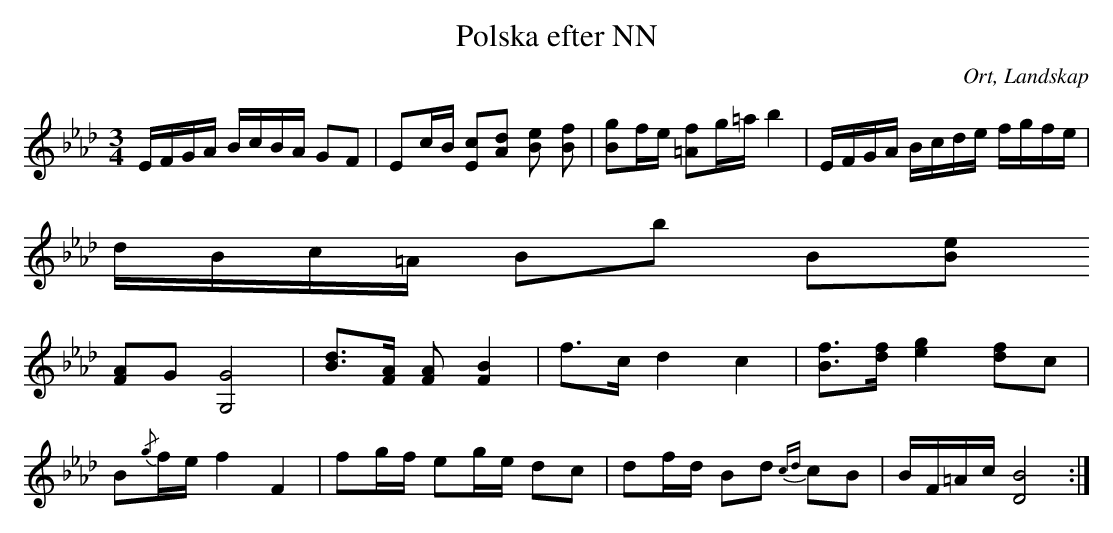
X:1
T:Polska efter NN
O:Ort, Landskap
M:3/4
L:1/8
K:Fm
E/F/G/A/ B/c/B/A/ GF|Ec/B/ [Ec][Ad] [Be] [Bf]|[Bg]f/e/ [=Af]g/=a/ b2|E/F/G/A/ B/c/d/e/ f/g/f/e/|
d/B/c/=A/ Bb B[Be]
[FA]G [G,4G4]|[Bd]>[FA] [FA2] [F2B2]|f>c d2 c2|[Bf]>[df] [e2g2] [df]c|
B{/g}f/e/ f2 F2|fg/f/ eg/e/ dc|df/d/ Bd {cd}cB|B/F/=A/c/ [D4B4]:|
